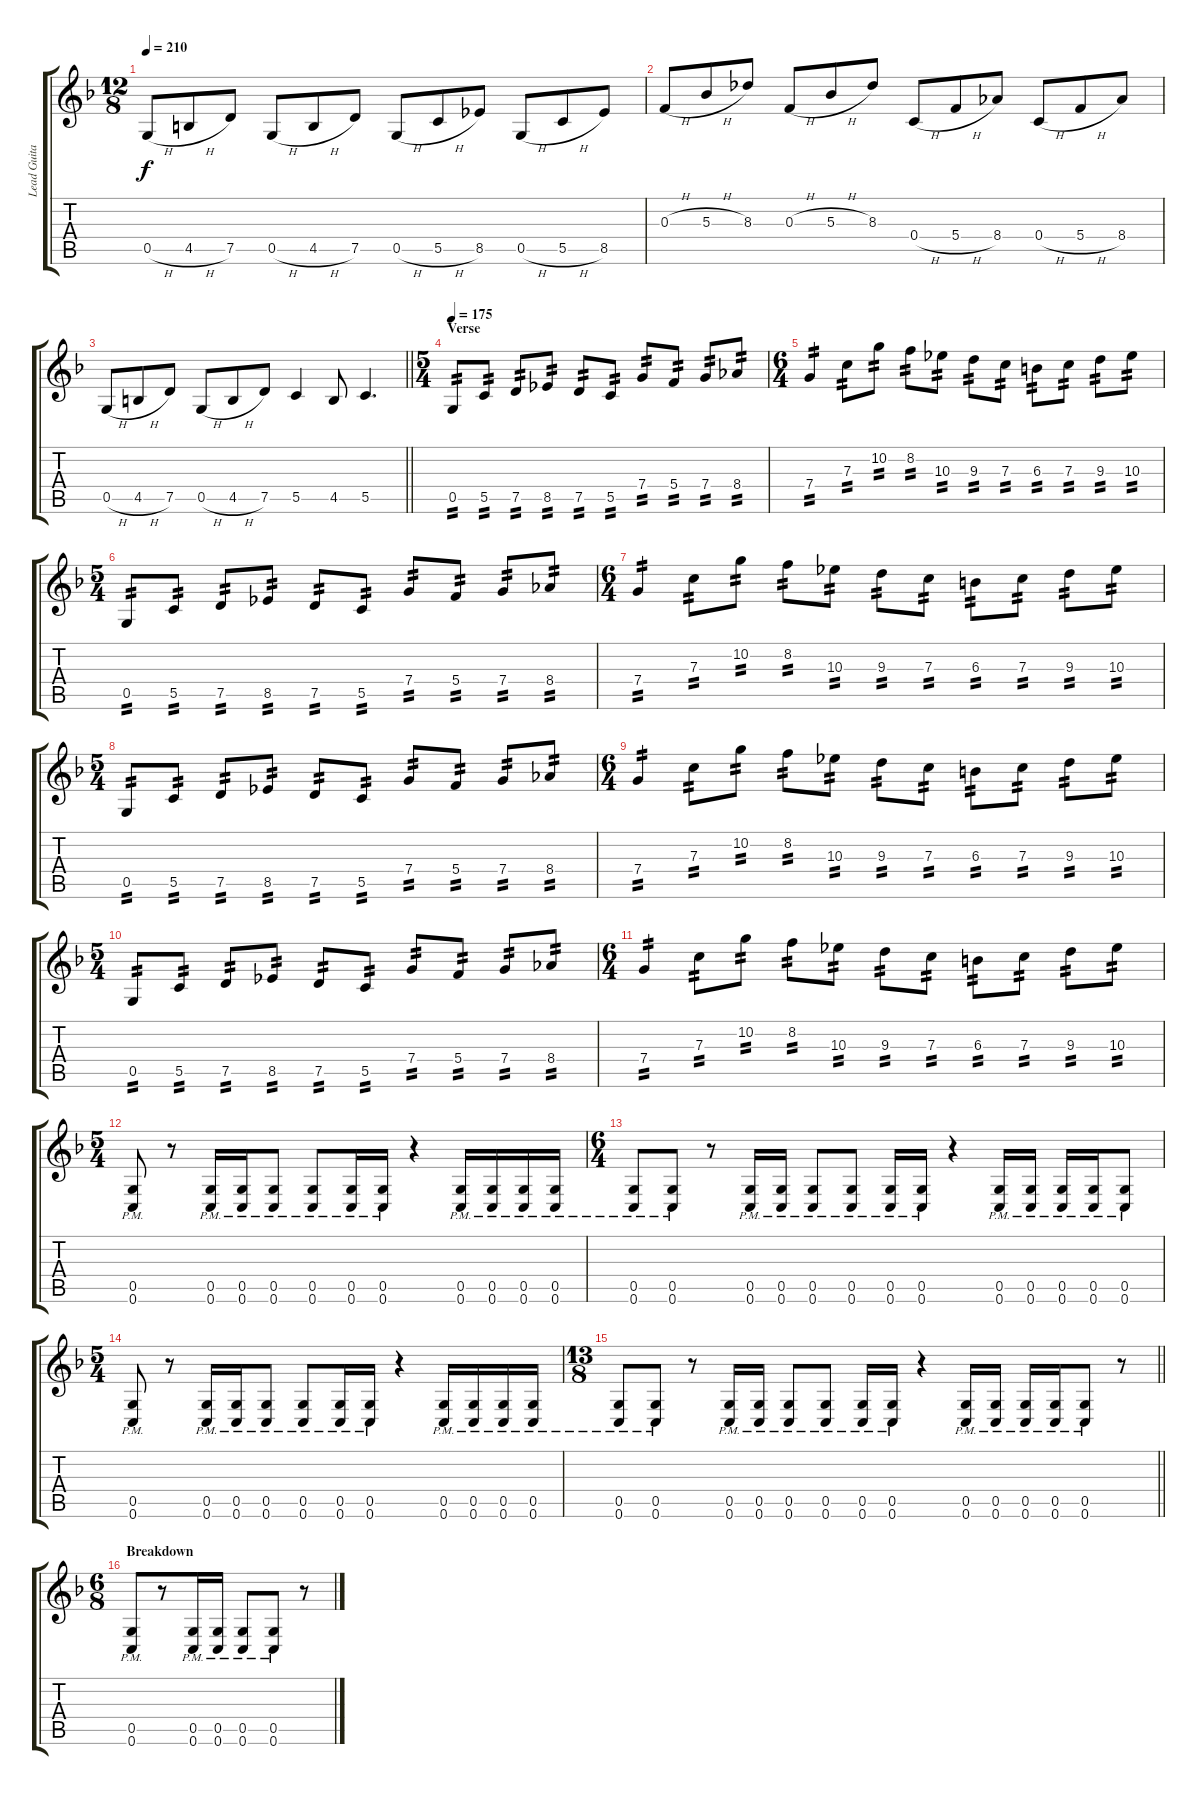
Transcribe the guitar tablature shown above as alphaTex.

\track ("Lead Guitar" "Lead Guita") {instrument distortionguitar}
\staff {score tabs}
\tuning (D4 A3 F3 C3 G2 C2) {hide}
\ts (12 8)
\tempo 210
\clef g2
\ks dminor
0.5{h}.8{dy f} 4.5{h}.8 7.5.8 0.5{h}.8 4.5{h}.8 7.5.8 0.5{h}.8 5.5{h}.8 8.5.8 0.5{h}.8 5.5{h}.8 8.5.8 |
0.3{h}.8 5.3{h}.8 8.3.8 0.3{h}.8 5.3{h}.8 8.3.8 0.4{h}.8 5.4{h}.8 8.4.8 0.4{h}.8 5.4{h}.8 8.4.8 |
\barLineRight lightlight
0.5{h}.8 4.5{h}.8 7.5.8 0.5{h}.8 4.5{h}.8 7.5.8 5.5.4 4.5.8 5.5.4{d} |
\ts (5 4)
\section ("" "Verse")
\tempo 175
0.5.8{tp 2} 5.5.8{tp 2} 7.5.8{tp 2} 8.5.8{tp 2} 7.5.8{tp 2} 5.5.8{tp 2} 7.4.8{tp 2} 5.4.8{tp 2} 7.4.8{tp 2} 8.4.8{tp 2} |
\ts (6 4)
7.4.4{tp 2} 7.3.8{tp 2} 10.2.8{tp 2} 8.2.8{tp 2} 10.3.8{tp 2} 9.3.8{tp 2} 7.3.8{tp 2} 6.3.8{tp 2} 7.3.8{tp 2} 9.3.8{tp 2} 10.3.8{tp 2} |
\ts (5 4)
0.5.8{tp 2} 5.5.8{tp 2} 7.5.8{tp 2} 8.5.8{tp 2} 7.5.8{tp 2} 5.5.8{tp 2} 7.4.8{tp 2} 5.4.8{tp 2} 7.4.8{tp 2} 8.4.8{tp 2} |
\ts (6 4)
7.4.4{tp 2} 7.3.8{tp 2} 10.2.8{tp 2} 8.2.8{tp 2} 10.3.8{tp 2} 9.3.8{tp 2} 7.3.8{tp 2} 6.3.8{tp 2} 7.3.8{tp 2} 9.3.8{tp 2} 10.3.8{tp 2} |
\ts (5 4)
0.5.8{tp 2} 5.5.8{tp 2} 7.5.8{tp 2} 8.5.8{tp 2} 7.5.8{tp 2} 5.5.8{tp 2} 7.4.8{tp 2} 5.4.8{tp 2} 7.4.8{tp 2} 8.4.8{tp 2} |
\ts (6 4)
7.4.4{tp 2} 7.3.8{tp 2} 10.2.8{tp 2} 8.2.8{tp 2} 10.3.8{tp 2} 9.3.8{tp 2} 7.3.8{tp 2} 6.3.8{tp 2} 7.3.8{tp 2} 9.3.8{tp 2} 10.3.8{tp 2} |
\ts (5 4)
0.5.8{tp 2} 5.5.8{tp 2} 7.5.8{tp 2} 8.5.8{tp 2} 7.5.8{tp 2} 5.5.8{tp 2} 7.4.8{tp 2} 5.4.8{tp 2} 7.4.8{tp 2} 8.4.8{tp 2} |
\ts (6 4)
7.4.4{tp 2} 7.3.8{tp 2} 10.2.8{tp 2} 8.2.8{tp 2} 10.3.8{tp 2} 9.3.8{tp 2} 7.3.8{tp 2} 6.3.8{tp 2} 7.3.8{tp 2} 9.3.8{tp 2} 10.3.8{tp 2} |
\ts (5 4)
(0.5{pm} 0.6{pm}).8{volume 13} r.8 (0.5{pm} 0.6{pm}).16 (0.5{pm} 0.6{pm}).16 (0.5{pm} 0.6{pm}).8 (0.5{pm} 0.6{pm}).8 (0.5{pm} 0.6{pm}).16 (0.5{pm} 0.6{pm}).16 r.4 (0.5{pm} 0.6{pm}).16 (0.5{pm} 0.6{pm}).16 (0.5{pm} 0.6{pm}).16 (0.5{pm} 0.6{pm}).16 |
\ts (6 4)
(0.5{pm} 0.6{pm}).8 (0.5{pm} 0.6{pm}).8 r.8 (0.5{pm} 0.6{pm}).16 (0.5{pm} 0.6{pm}).16 (0.5{pm} 0.6{pm}).8 (0.5{pm} 0.6{pm}).8 (0.5{pm} 0.6{pm}).16 (0.5{pm} 0.6{pm}).16 r.4 (0.5{pm} 0.6{pm}).16 (0.5{pm} 0.6{pm}).16 (0.5{pm} 0.6{pm}).16 (0.5{pm} 0.6{pm}).16 (0.5{pm} 0.6{pm}).8 |
\ts (5 4)
(0.5{pm} 0.6{pm}).8 r.8 (0.5{pm} 0.6{pm}).16 (0.5{pm} 0.6{pm}).16 (0.5{pm} 0.6{pm}).8 (0.5{pm} 0.6{pm}).8 (0.5{pm} 0.6{pm}).16 (0.5{pm} 0.6{pm}).16 r.4 (0.5{pm} 0.6{pm}).16 (0.5{pm} 0.6{pm}).16 (0.5{pm} 0.6{pm}).16 (0.5{pm} 0.6{pm}).16 |
\ts (13 8)
\barLineRight lightlight
(0.5{pm} 0.6{pm}).8 (0.5{pm} 0.6{pm}).8 r.8 (0.5{pm} 0.6{pm}).16 (0.5{pm} 0.6{pm}).16 (0.5{pm} 0.6{pm}).8 (0.5{pm} 0.6{pm}).8 (0.5{pm} 0.6{pm}).16 (0.5{pm} 0.6{pm}).16 r.4 (0.5{pm} 0.6{pm}).16 (0.5{pm} 0.6{pm}).16 (0.5{pm} 0.6{pm}).16 (0.5{pm} 0.6{pm}).16 (0.5{pm} 0.6{pm}).8 r.8 |
\ts (6 8)
\section ("" "Breakdown")
(0.5{pm} 0.6{pm}).8 r.8 (0.5{pm} 0.6{pm}).16 (0.5{pm} 0.6{pm}).16 (0.5{pm} 0.6{pm}).8 (0.5{pm} 0.6{pm}).8 r.8
